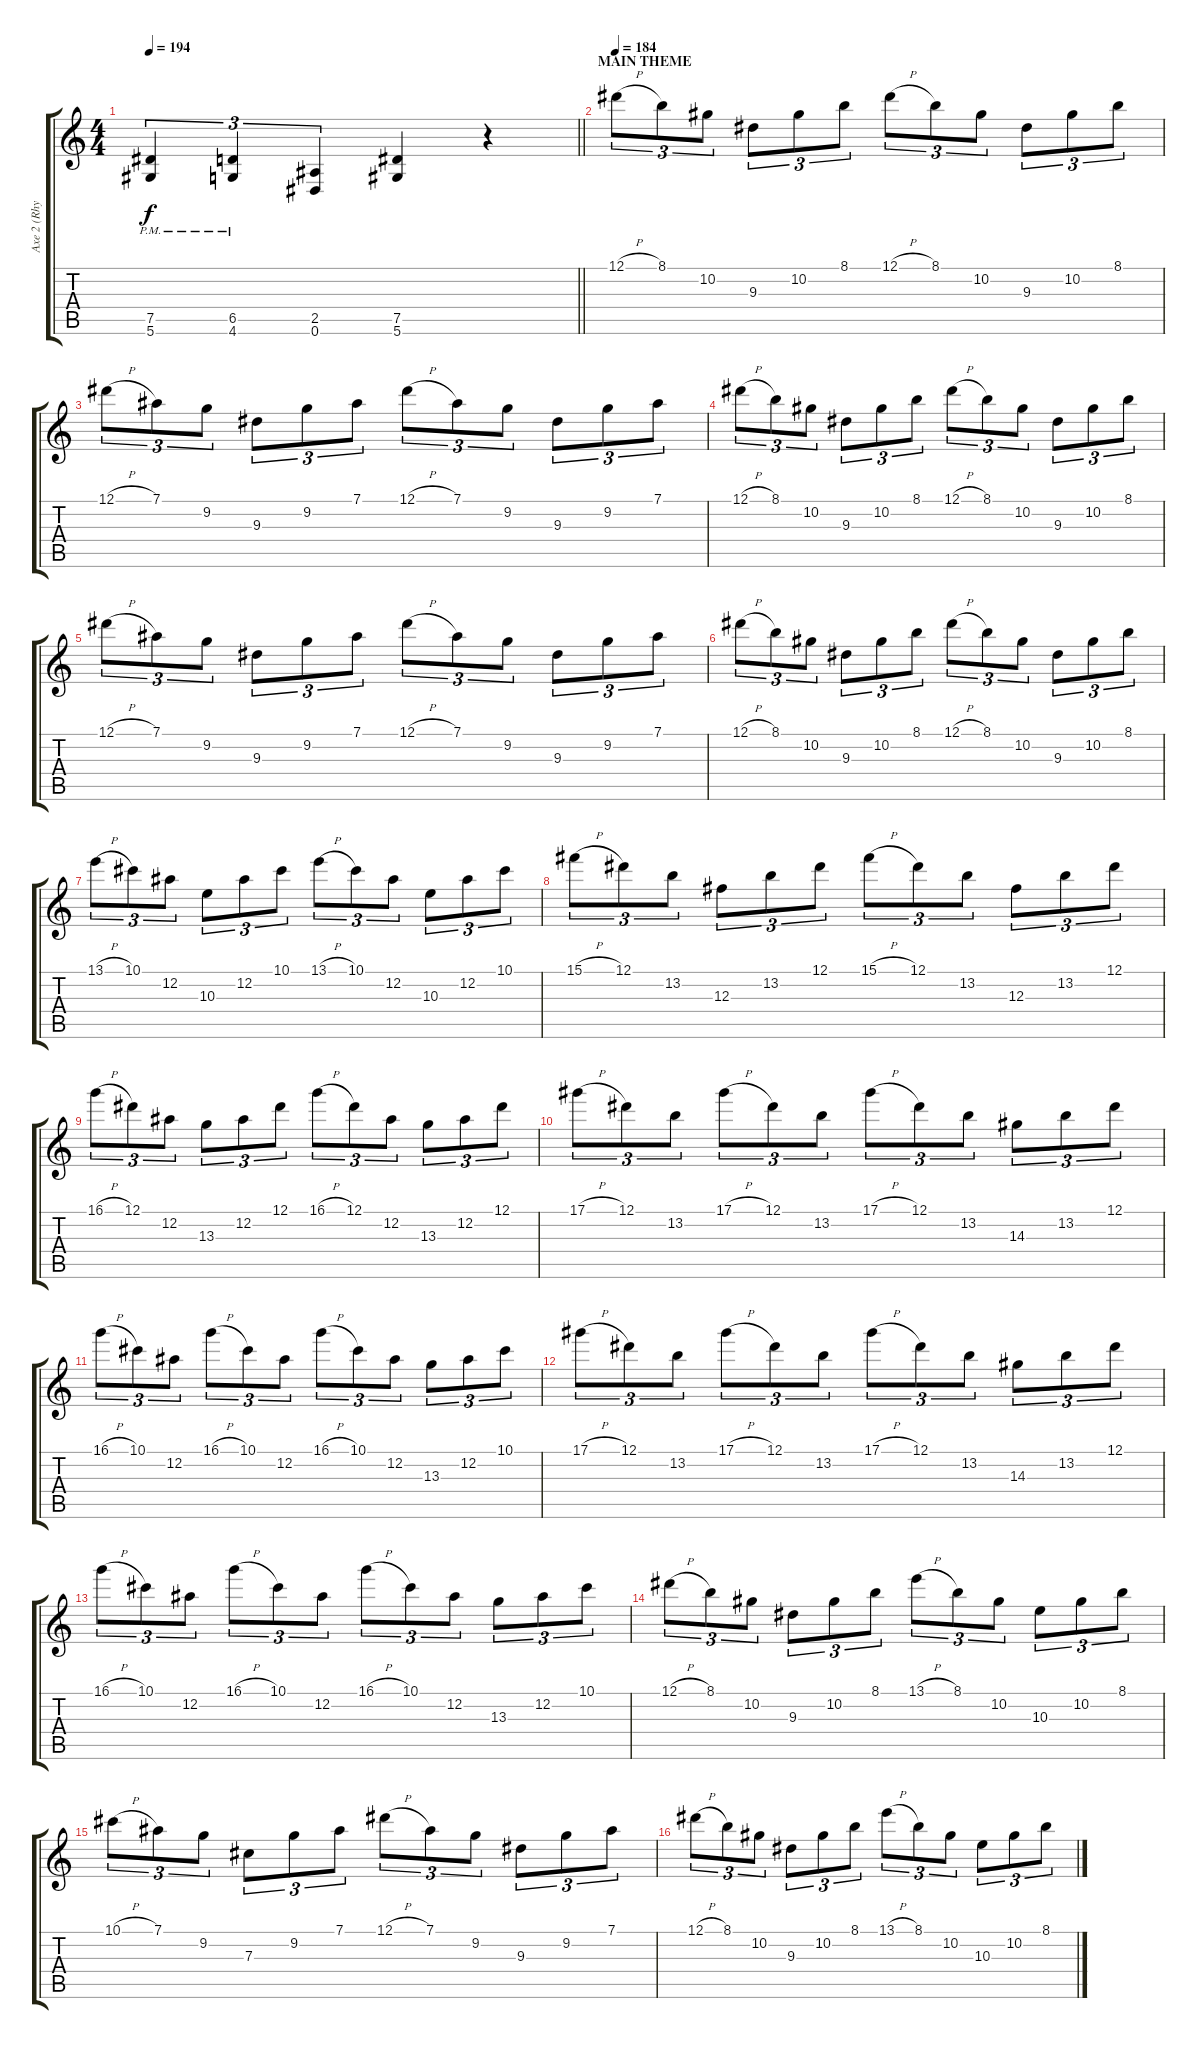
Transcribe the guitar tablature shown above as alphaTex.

\track ("Axe 2 (Rhythm+Lead)" "Axe 2 (Rhy") {instrument distortionguitar}
\staff {score tabs}
\tuning (Eb4 Bb3 Gb3 Db3 Ab2 Eb2) {hide}
\ts (4 4)
\tempo 194
\clef g2
\barLineRight lightlight
\ks c
(7.5{pm} 5.6{pm}).4{tu (3 2) dy f} (6.5{pm} 4.6{pm}).4{tu (3 2)} (2.5 0.6).4{tu (3 2)} (7.5 5.6).4 r.4 |
\section ("" "MAIN THEME")
\tempo 184
12.1{h}.8{tu (3 2)} 8.1.8{tu (3 2)} 10.2.8{tu (3 2)} 9.3.8{tu (3 2)} 10.2.8{tu (3 2)} 8.1.8{tu (3 2)} 12.1{h}.8{tu (3 2)} 8.1.8{tu (3 2)} 10.2.8{tu (3 2)} 9.3.8{tu (3 2)} 10.2.8{tu (3 2)} 8.1.8{tu (3 2)} |
12.1{h}.8{tu (3 2)} 7.1.8{tu (3 2)} 9.2.8{tu (3 2)} 9.3.8{tu (3 2)} 9.2.8{tu (3 2)} 7.1.8{tu (3 2)} 12.1{h}.8{tu (3 2)} 7.1.8{tu (3 2)} 9.2.8{tu (3 2)} 9.3.8{tu (3 2)} 9.2.8{tu (3 2)} 7.1.8{tu (3 2)} |
12.1{h}.8{tu (3 2)} 8.1.8{tu (3 2)} 10.2.8{tu (3 2)} 9.3.8{tu (3 2)} 10.2.8{tu (3 2)} 8.1.8{tu (3 2)} 12.1{h}.8{tu (3 2)} 8.1.8{tu (3 2)} 10.2.8{tu (3 2)} 9.3.8{tu (3 2)} 10.2.8{tu (3 2)} 8.1.8{tu (3 2)} |
12.1{h}.8{tu (3 2)} 7.1.8{tu (3 2)} 9.2.8{tu (3 2)} 9.3.8{tu (3 2)} 9.2.8{tu (3 2)} 7.1.8{tu (3 2)} 12.1{h}.8{tu (3 2)} 7.1.8{tu (3 2)} 9.2.8{tu (3 2)} 9.3.8{tu (3 2)} 9.2.8{tu (3 2)} 7.1.8{tu (3 2)} |
12.1{h}.8{tu (3 2)} 8.1.8{tu (3 2)} 10.2.8{tu (3 2)} 9.3.8{tu (3 2)} 10.2.8{tu (3 2)} 8.1.8{tu (3 2)} 12.1{h}.8{tu (3 2)} 8.1.8{tu (3 2)} 10.2.8{tu (3 2)} 9.3.8{tu (3 2)} 10.2.8{tu (3 2)} 8.1.8{tu (3 2)} |
13.1{h}.8{tu (3 2)} 10.1.8{tu (3 2)} 12.2.8{tu (3 2)} 10.3.8{tu (3 2)} 12.2.8{tu (3 2)} 10.1.8{tu (3 2)} 13.1{h}.8{tu (3 2)} 10.1.8{tu (3 2)} 12.2.8{tu (3 2)} 10.3.8{tu (3 2)} 12.2.8{tu (3 2)} 10.1.8{tu (3 2)} |
15.1{h}.8{tu (3 2)} 12.1.8{tu (3 2)} 13.2.8{tu (3 2)} 12.3.8{tu (3 2)} 13.2.8{tu (3 2)} 12.1.8{tu (3 2)} 15.1{h}.8{tu (3 2)} 12.1.8{tu (3 2)} 13.2.8{tu (3 2)} 12.3.8{tu (3 2)} 13.2.8{tu (3 2)} 12.1.8{tu (3 2)} |
16.1{h}.8{tu (3 2)} 12.1.8{tu (3 2)} 12.2.8{tu (3 2)} 13.3.8{tu (3 2)} 12.2.8{tu (3 2)} 12.1.8{tu (3 2)} 16.1{h}.8{tu (3 2)} 12.1.8{tu (3 2)} 12.2.8{tu (3 2)} 13.3.8{tu (3 2)} 12.2.8{tu (3 2)} 12.1.8{tu (3 2)} |
17.1{h}.8{tu (3 2)} 12.1.8{tu (3 2)} 13.2.8{tu (3 2)} 17.1{h}.8{tu (3 2)} 12.1.8{tu (3 2)} 13.2.8{tu (3 2)} 17.1{h}.8{tu (3 2)} 12.1.8{tu (3 2)} 13.2.8{tu (3 2)} 14.3.8{tu (3 2)} 13.2.8{tu (3 2)} 12.1.8{tu (3 2)} |
16.1{h}.8{tu (3 2)} 10.1.8{tu (3 2)} 12.2.8{tu (3 2)} 16.1{h}.8{tu (3 2)} 10.1.8{tu (3 2)} 12.2.8{tu (3 2)} 16.1{h}.8{tu (3 2)} 10.1.8{tu (3 2)} 12.2.8{tu (3 2)} 13.3.8{tu (3 2)} 12.2.8{tu (3 2)} 10.1.8{tu (3 2)} |
17.1{h}.8{tu (3 2)} 12.1.8{tu (3 2)} 13.2.8{tu (3 2)} 17.1{h}.8{tu (3 2)} 12.1.8{tu (3 2)} 13.2.8{tu (3 2)} 17.1{h}.8{tu (3 2)} 12.1.8{tu (3 2)} 13.2.8{tu (3 2)} 14.3.8{tu (3 2)} 13.2.8{tu (3 2)} 12.1.8{tu (3 2)} |
16.1{h}.8{tu (3 2)} 10.1.8{tu (3 2)} 12.2.8{tu (3 2)} 16.1{h}.8{tu (3 2)} 10.1.8{tu (3 2)} 12.2.8{tu (3 2)} 16.1{h}.8{tu (3 2)} 10.1.8{tu (3 2)} 12.2.8{tu (3 2)} 13.3.8{tu (3 2)} 12.2.8{tu (3 2)} 10.1.8{tu (3 2)} |
12.1{h}.8{tu (3 2)} 8.1.8{tu (3 2)} 10.2.8{tu (3 2)} 9.3.8{tu (3 2)} 10.2.8{tu (3 2)} 8.1.8{tu (3 2)} 13.1{h}.8{tu (3 2)} 8.1.8{tu (3 2)} 10.2.8{tu (3 2)} 10.3.8{tu (3 2)} 10.2.8{tu (3 2)} 8.1.8{tu (3 2)} |
10.1{h}.8{tu (3 2)} 7.1.8{tu (3 2)} 9.2.8{tu (3 2)} 7.3.8{tu (3 2)} 9.2.8{tu (3 2)} 7.1.8{tu (3 2)} 12.1{h}.8{tu (3 2)} 7.1.8{tu (3 2)} 9.2.8{tu (3 2)} 9.3.8{tu (3 2)} 9.2.8{tu (3 2)} 7.1.8{tu (3 2)} |
12.1{h}.8{tu (3 2)} 8.1.8{tu (3 2)} 10.2.8{tu (3 2)} 9.3.8{tu (3 2)} 10.2.8{tu (3 2)} 8.1.8{tu (3 2)} 13.1{h}.8{tu (3 2)} 8.1.8{tu (3 2)} 10.2.8{tu (3 2)} 10.3.8{tu (3 2)} 10.2.8{tu (3 2)} 8.1.8{tu (3 2)}
